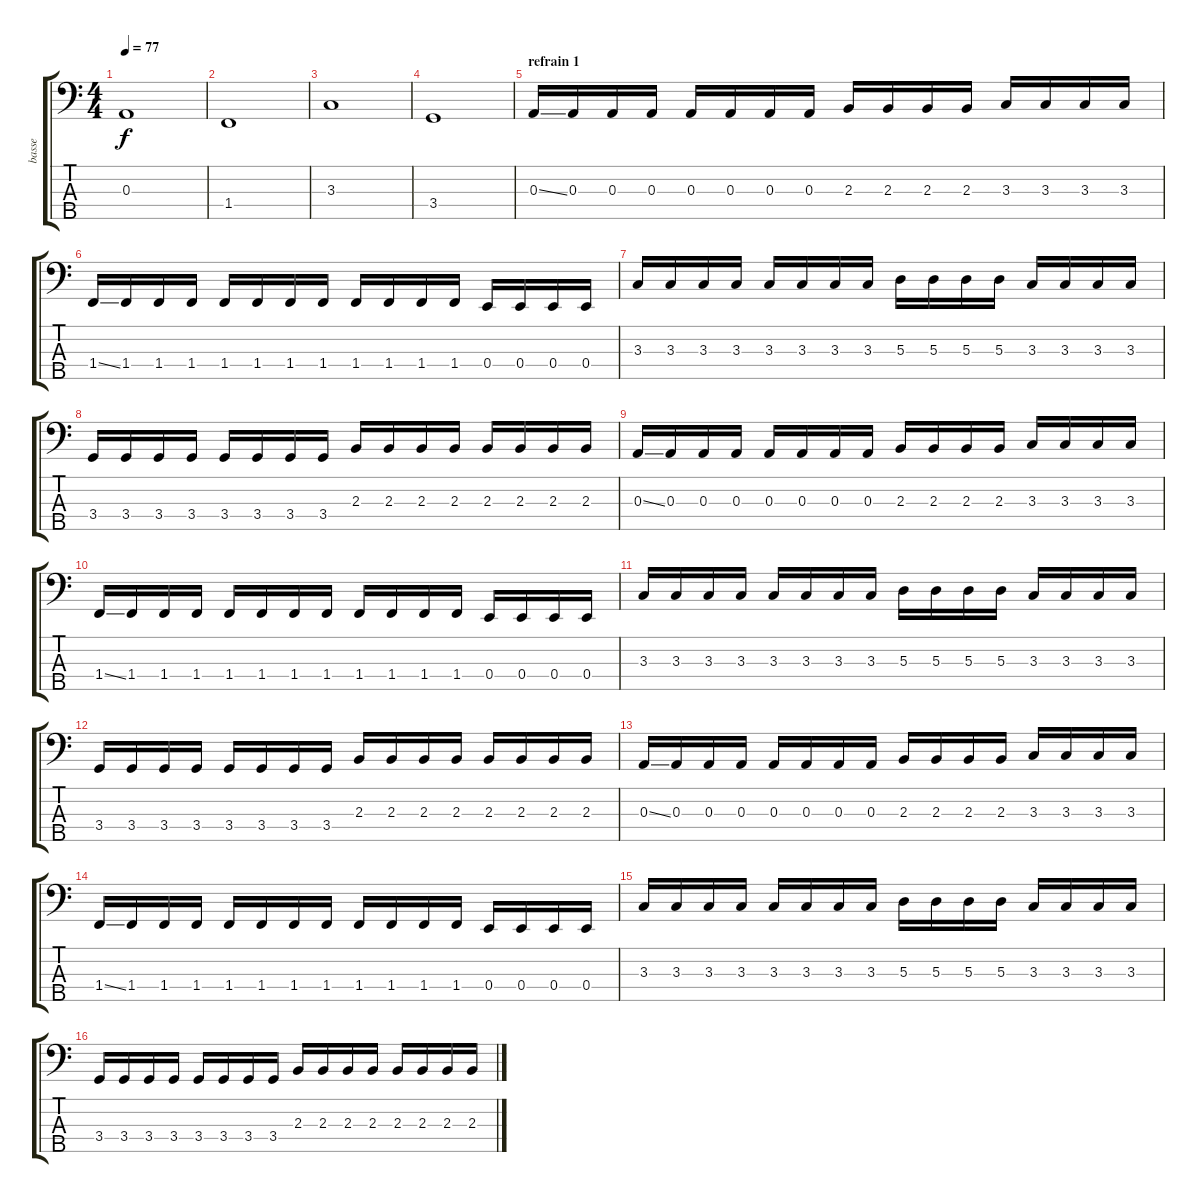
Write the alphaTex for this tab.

\track ("basse" "basse") {instrument electricbassfinger}
\staff {score tabs}
\tuning (G2 D2 A1 E1 B0) {hide}
\ts (4 4)
\tempo 77
\clef f4
\ks c
0.3.1{dy f} |
1.4.1 |
3.3.1 |
3.4.1 |
\section ("" "refrain 1")
0.3{ss}.16 0.3.16 0.3.16 0.3.16 0.3.16 0.3.16 0.3.16 0.3.16 2.3.16 2.3.16 2.3.16 2.3.16 3.3.16 3.3.16 3.3.16 3.3.16 |
1.4{ss}.16 1.4.16 1.4.16 1.4.16 1.4.16 1.4.16 1.4.16 1.4.16 1.4.16 1.4.16 1.4.16 1.4.16 0.4.16 0.4.16 0.4.16 0.4.16 |
3.3.16 3.3.16 3.3.16 3.3.16 3.3.16 3.3.16 3.3.16 3.3.16 5.3.16 5.3.16 5.3.16 5.3.16 3.3.16 3.3.16 3.3.16 3.3.16 |
3.4.16 3.4.16 3.4.16 3.4.16 3.4.16 3.4.16 3.4.16 3.4.16 2.3.16 2.3.16 2.3.16 2.3.16 2.3.16 2.3.16 2.3.16 2.3.16 |
0.3{ss}.16 0.3.16 0.3.16 0.3.16 0.3.16 0.3.16 0.3.16 0.3.16 2.3.16 2.3.16 2.3.16 2.3.16 3.3.16 3.3.16 3.3.16 3.3.16 |
1.4{ss}.16 1.4.16 1.4.16 1.4.16 1.4.16 1.4.16 1.4.16 1.4.16 1.4.16 1.4.16 1.4.16 1.4.16 0.4.16 0.4.16 0.4.16 0.4.16 |
3.3.16 3.3.16 3.3.16 3.3.16 3.3.16 3.3.16 3.3.16 3.3.16 5.3.16 5.3.16 5.3.16 5.3.16 3.3.16 3.3.16 3.3.16 3.3.16 |
3.4.16 3.4.16 3.4.16 3.4.16 3.4.16 3.4.16 3.4.16 3.4.16 2.3.16 2.3.16 2.3.16 2.3.16 2.3.16 2.3.16 2.3.16 2.3.16 |
0.3{ss}.16 0.3.16 0.3.16 0.3.16 0.3.16 0.3.16 0.3.16 0.3.16 2.3.16 2.3.16 2.3.16 2.3.16 3.3.16 3.3.16 3.3.16 3.3.16 |
1.4{ss}.16 1.4.16 1.4.16 1.4.16 1.4.16 1.4.16 1.4.16 1.4.16 1.4.16 1.4.16 1.4.16 1.4.16 0.4.16 0.4.16 0.4.16 0.4.16 |
3.3.16 3.3.16 3.3.16 3.3.16 3.3.16 3.3.16 3.3.16 3.3.16 5.3.16 5.3.16 5.3.16 5.3.16 3.3.16 3.3.16 3.3.16 3.3.16 |
3.4.16 3.4.16 3.4.16 3.4.16 3.4.16 3.4.16 3.4.16 3.4.16 2.3.16 2.3.16 2.3.16 2.3.16 2.3.16 2.3.16 2.3.16 2.3.16
